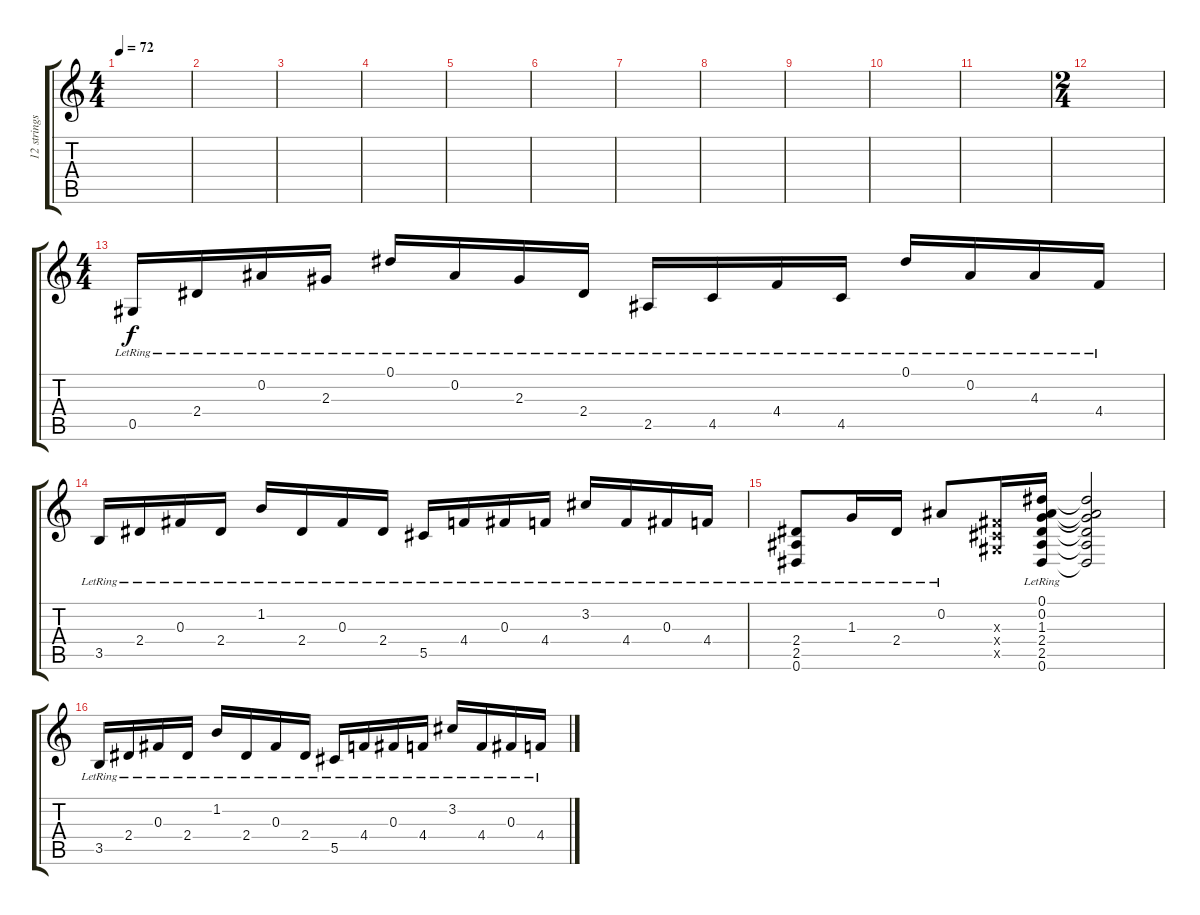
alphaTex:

\track ("12 strings" "12 strings") {instrument electricguitarclean}
\staff {score tabs}
\tuning (Eb4 Bb3 Gb3 Db3 Ab2 Eb2) {hide}
\ts (4 4)
\tempo 72
\clef g2
\ks c
|
|
|
|
|
|
|
|
|
|
|
\ts (2 4)
|
\ts (4 4)
0.5{lr}.16 2.4{lr}.16 0.2{lr}.16 2.3{lr}.16 0.1{lr}.16 0.2{lr}.16 2.3{lr}.16 2.4{lr}.16 2.5{lr}.16 4.5{lr}.16 4.4{lr}.16 4.5{lr}.16 0.1{lr}.16 0.2{lr}.16 4.3{lr}.16 4.4{lr}.16 |
3.5{lr}.16 2.4{lr}.16 0.3{lr}.16 2.4{lr}.16 1.2{lr}.16 2.4{lr}.16 0.3{lr}.16 2.4{lr}.16 5.5{lr}.16 4.4{lr}.16 0.3{lr}.16 4.4{lr}.16 3.2{lr}.16 4.4{lr}.16 0.3{lr}.16 4.4{lr}.16 |
(2.4{lr} 2.5{lr} 0.6{lr}).8 1.3{lr}.16 2.4{lr}.16 0.2{lr}.8 (0.3{x} 0.4{x} 0.5{x}).16 (0.1{lr} 0.2{lr} 1.3{lr} 2.4{lr} 2.5{lr} 0.6{lr}).16 (0.1{t} 0.2{t} 1.3{t} 2.4{t} 2.5{t} 0.6{t}).2 |
3.5{lr}.16 2.4{lr}.16 0.3{lr}.16 2.4{lr}.16 1.2{lr}.16 2.4{lr}.16 0.3{lr}.16 2.4{lr}.16 5.5{lr}.16 4.4{lr}.16 0.3{lr}.16 4.4{lr}.16 3.2{lr}.16 4.4{lr}.16 0.3{lr}.16 4.4{lr}.16
